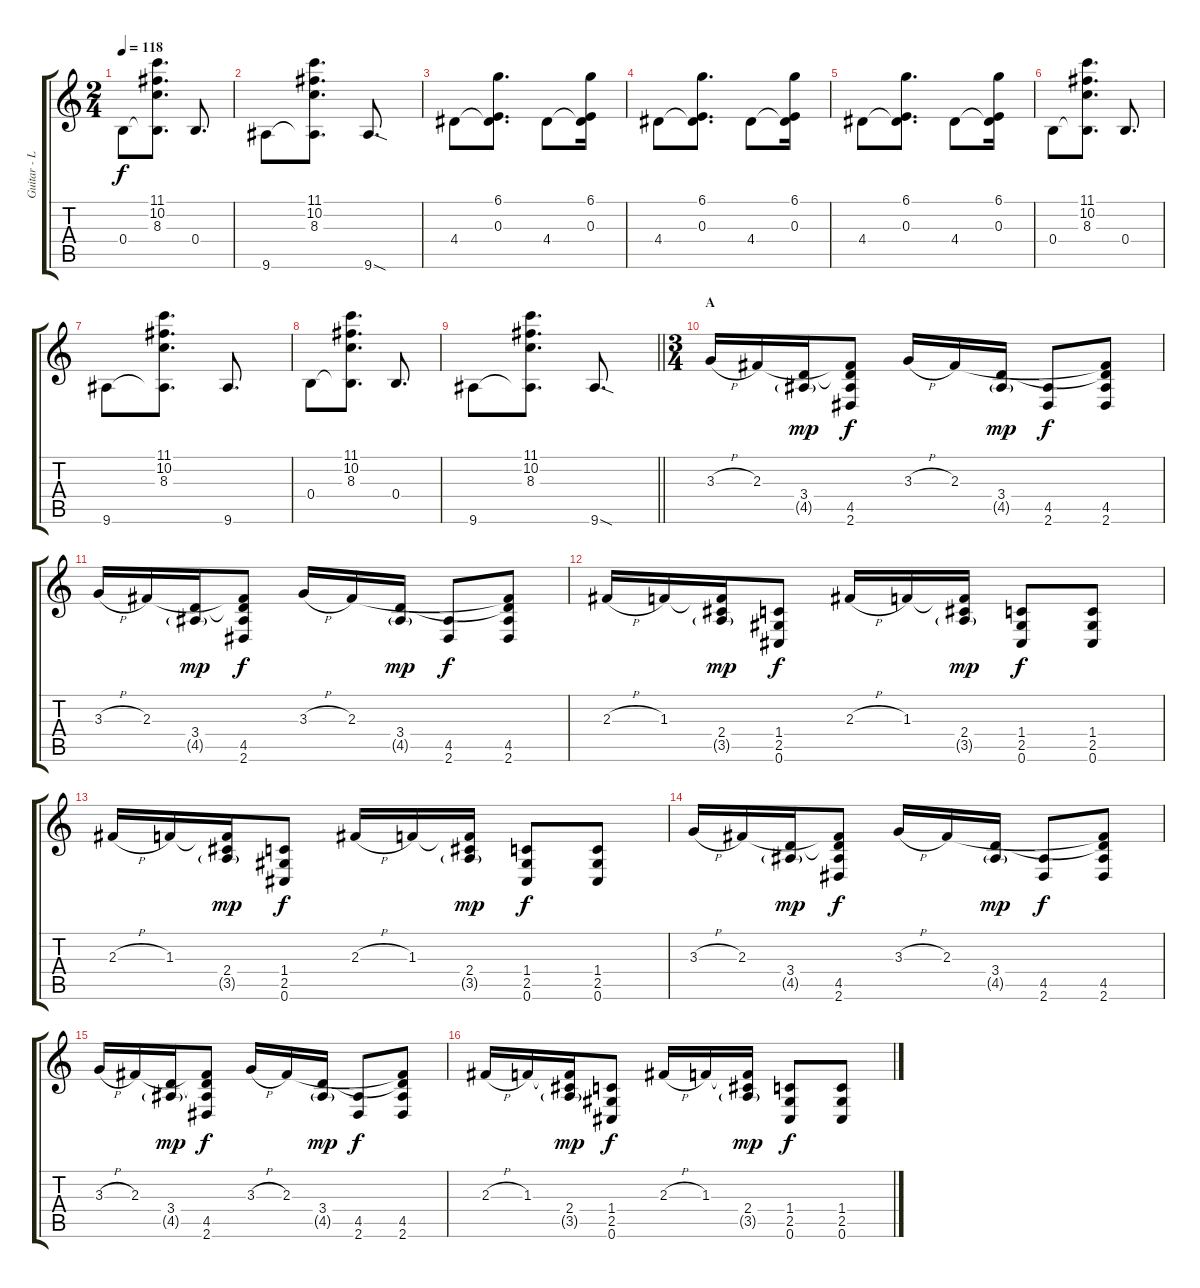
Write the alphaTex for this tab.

\track ("Guitar - L" "Guitar - L") {instrument distortionguitar}
\staff {score tabs}
\tuning (Db4 Ab3 E3 B2 Gb2 Db2) {hide}
\ts (2 4)
\tempo 118
\clef g2
\ks c
0.4.8{dy f} (11.1 10.2 8.3 0.4{t}).8{d} 0.4.8{d} |
9.6.8 (11.1 10.2 8.3 9.6{t}).8{d} 9.6{sod}.8{d} |
4.4.8 (6.1 0.3 4.4{t}).8{d} 4.4.8 (6.1 0.3 4.4{t}).16 |
4.4.8 (6.1 0.3 4.4{t}).8{d} 4.4.8 (6.1 0.3 4.4{t}).16 |
4.4.8 (6.1 0.3 4.4{t}).8{d} 4.4.8 (6.1 0.3 4.4{t}).16 |
0.4.8 (11.1 10.2 8.3 0.4{t}).8{d} 0.4.8{d} |
9.6.8 (11.1 10.2 8.3 9.6{t}).8{d} 9.6.8{d} |
0.4.8 (11.1 10.2 8.3 0.4{t}).8{d} 0.4.8{d} |
\barLineRight lightlight
9.6.8 (11.1 10.2 8.3 9.6{t}).8{d} 9.6{sod}.8{d} |
\ts (3 4)
\section ("" "A")
3.3{h}.16 2.3.16 (3.4 4.5{g}).16{dy mp} (2.3{t} 3.4{t} 4.5 2.6).8{dy f} 3.3{h}.16 2.3.16 (3.4 4.5{g}).16{dy mp} (4.5 2.6).8{dy f} (2.3{t} 3.4{t} 4.5 2.6).8 |
3.3{h}.16 2.3.16 (3.4 4.5{g}).16{dy mp} (2.3{t} 3.4{t} 4.5 2.6).8{dy f} 3.3{h}.16 2.3.16 (3.4 4.5{g}).16{dy mp} (4.5 2.6).8{dy f} (2.3{t} 3.4{t} 4.5 2.6).8 |
2.3{h}.16 1.3.16 (1.3{t} 2.4 3.5{g}).16{dy mp} (1.4 2.5 0.6).8{dy f} 2.3{h}.16 1.3.16 (1.3{t} 2.4 3.5{g}).16{dy mp} (1.4 2.5 0.6).8{dy f} (1.4 2.5 0.6).8 |
2.3{h}.16 1.3.16 (1.3{t} 2.4 3.5{g}).16{dy mp} (1.4 2.5 0.6).8{dy f} 2.3{h}.16 1.3.16 (1.3{t} 2.4 3.5{g}).16{dy mp} (1.4 2.5 0.6).8{dy f} (1.4 2.5 0.6).8 |
3.3{h}.16 2.3.16 (3.4 4.5{g}).16{dy mp} (2.3{t} 3.4{t} 4.5 2.6).8{dy f} 3.3{h}.16 2.3.16 (3.4 4.5{g}).16{dy mp} (4.5 2.6).8{dy f} (2.3{t} 3.4{t} 4.5 2.6).8 |
3.3{h}.16 2.3.16 (3.4 4.5{g}).16{dy mp} (2.3{t} 3.4{t} 4.5 2.6).8{dy f} 3.3{h}.16 2.3.16 (3.4 4.5{g}).16{dy mp} (4.5 2.6).8{dy f} (2.3{t} 3.4{t} 4.5 2.6).8 |
2.3{h}.16 1.3.16 (1.3{t} 2.4 3.5{g}).16{dy mp} (1.4 2.5 0.6).8{dy f} 2.3{h}.16 1.3.16 (1.3{t} 2.4 3.5{g}).16{dy mp} (1.4 2.5 0.6).8{dy f} (1.4 2.5 0.6).8
